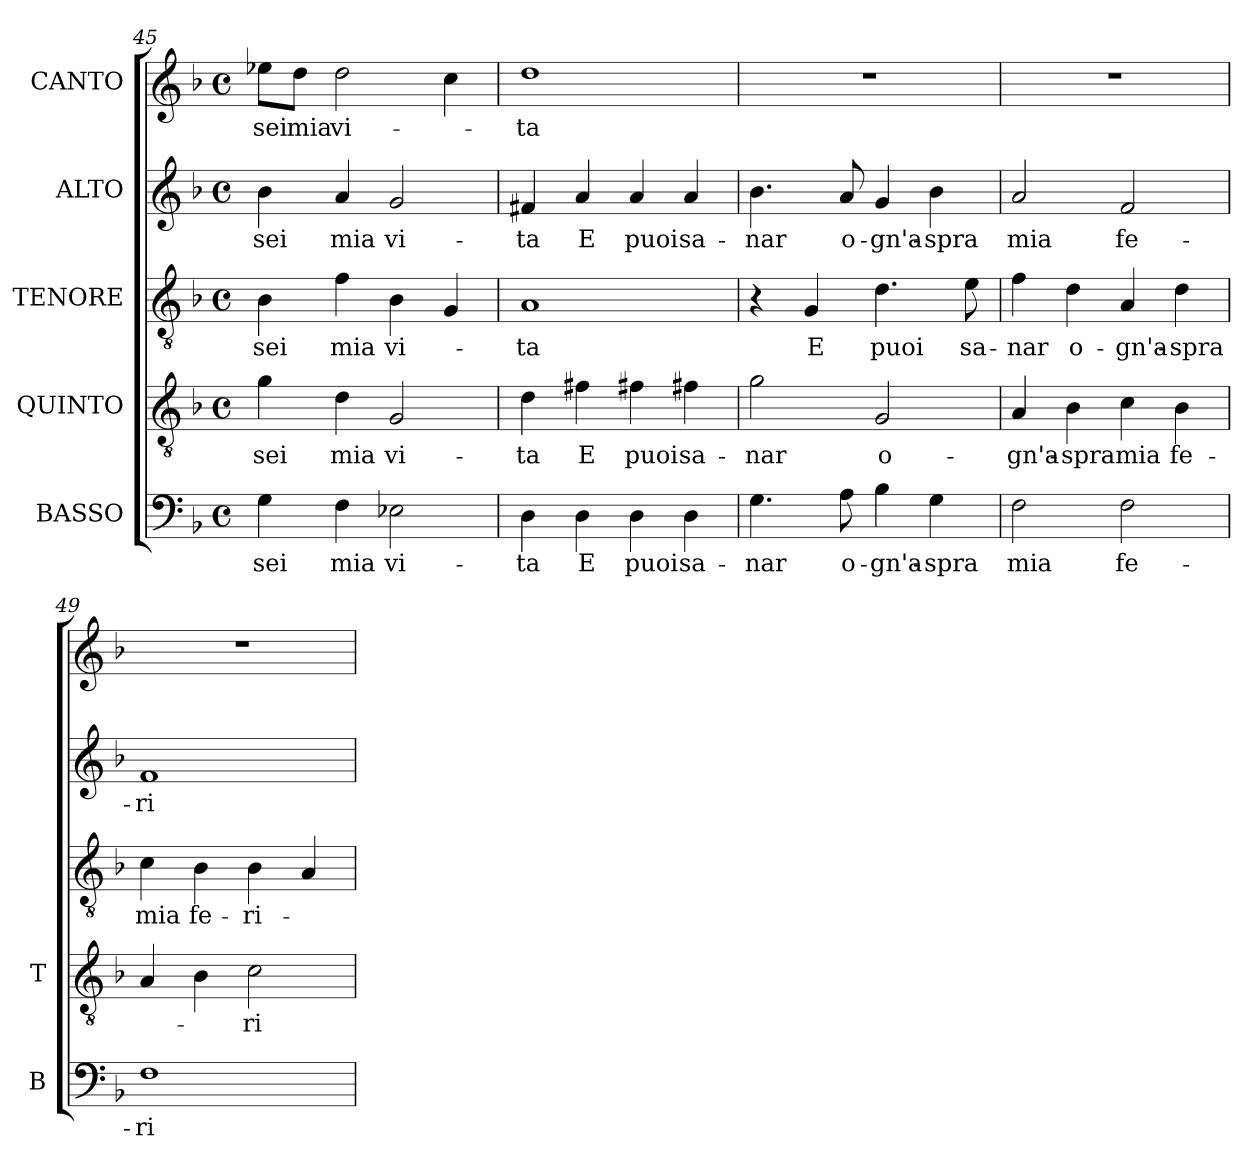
**kern	**text	**kern	**text	**kern	**text	**kern	**text	**kern	**text
*part5	*part5	*part4	*part4	*part3	*part3	*part2	*part2	*part1	*part1
*staff5	*staff5	*staff4	*staff4	*staff3	*staff3	*staff2	*staff2	*staff1	*staff1
*I"BASSO	*	*I"QUINTO	*	*I"TENORE	*	*I"ALTO	*	*I"CANTO	*
*I'B	*	*I'T	*	*	*	*	*	*	*
*clefF4	*	*clefGv2	*	*clefGv2	*	*clefG2	*	*clefG2	*
*	*	*ITrd7c12	*	*ITrd7c12	*	*	*	*	*
*k[b-]	*	*k[b-]	*	*k[b-]	*	*k[b-]	*	*k[b-]	*
*d:	*	*d:	*	*d:	*	*d:	*	*d:	*
*M4/4	*	*M4/4	*	*M4/4	*	*M4/4	*	*M4/4	*
*met(c)	*	*met(c)	*	*met(c)	*	*met(c)	*	*met(c)	*
=45	=45	=45	=45	=45	=45	=45	=45	=45	=45
!	!LO:LY:b:color=#000000	!	!	!	!	!	!	!	!
!	!	!	!LO:LY:b:color=#000000	!	!	!	!	!	!
!	!	!	!	!	!LO:LY:b:color=#000000	!	!	!	!
!	!	!	!	!	!	!	!LO:LY:b:color=#000000	!	!
!	!	!	!	!	!	!	!	!	!LO:LY:b:color=#000000
4Gi\	sei	4Gi\	sei	4BB-i\	sei	4b-i\	sei	8ee-Xi\L	sei
!	!	!	!	!	!	!	!	!	!LO:LY:b:color=#000000
.	.	.	.	.	.	.	.	8ddi\J	mia
!	!LO:LY:b:color=#000000	!	!	!	!	!	!	!	!
!	!	!	!LO:LY:b:color=#000000	!	!	!	!	!	!
!	!	!	!	!	!LO:LY:b:color=#000000	!	!	!	!
!	!	!	!	!	!	!	!LO:LY:b:color=#000000	!	!
!	!	!	!	!	!	!	!	!	!LO:LY:b:color=#000000
4Fi\	mia	4Di\	mia	4Fi\	mia	4ai/	mia	2ddi\	vi-
!	!LO:LY:b:color=#000000	!	!	!	!	!	!	!	!
!	!	!	!LO:LY:b:color=#000000	!	!	!	!	!	!
!	!	!	!	!	!LO:LY:b:color=#000000	!	!	!	!
!	!	!	!	!	!	!	!LO:LY:b:color=#000000	!	!
2E-Xi\	vi-	2GGi/	vi-	4BB-i\	vi-	2gi/	vi-	.	.
.	.	.	.	4GGi/	.	.	.	4cci\	.
!!LO:LB:g=z
=46	=46	=46	=46	=46	=46	=46	=46	=46	=46
!	!LO:LY:b:color=#000000	!	!	!	!	!	!	!	!
!	!	!	!LO:LY:b:color=#000000	!	!	!	!	!	!
!	!	!	!	!	!LO:LY:b:color=#000000	!	!	!	!
!	!	!	!	!	!	!	!LO:LY:b:color=#000000	!	!
!	!	!	!	!	!	!	!	!	!LO:LY:b:color=#000000
4Di\	-ta	4Di\	-ta	1AAi	-ta	4f#Xi/	-ta	1ddi	-ta
!	!LO:LY:b:color=#000000	!	!	!	!	!	!	!	!
!	!	!	!LO:LY:b:color=#000000	!	!	!	!	!	!
!	!	!	!	!	!	!	!LO:LY:b:color=#000000	!	!
4Di\	E	4F#Xi\	E	.	.	4ai/	E	.	.
!	!LO:LY:b:color=#000000	!	!	!	!	!	!	!	!
!	!	!	!LO:LY:b:color=#000000	!	!	!	!	!	!
!	!	!	!	!	!	!	!LO:LY:b:color=#000000	!	!
4Di\	puoi	4F#Xi\	puoi	.	.	4ai/	puoi	.	.
!	!LO:LY:b:color=#000000	!	!	!	!	!	!	!	!
!	!	!	!LO:LY:b:color=#000000	!	!	!	!	!	!
!	!	!	!	!	!	!	!LO:LY:b:color=#000000	!	!
4Di\	sa-	4F#Xi\	sa-	.	.	4ai/	sa-	.	.
=47	=47	=47	=47	=47	=47	=47	=47	=47	=47
!	!LO:LY:b:color=#000000	!	!	!	!	!	!	!	!
!	!	!	!LO:LY:b:color=#000000	!	!	!	!	!	!
!	!	!	!	!	!	!	!LO:LY:b:color=#000000	!	!
4.Gi\	-nar	2Gi\	-nar	4r	.	4.b-i\	-nar	1r	.
!	!	!	!	!	!LO:LY:b:color=#000000	!	!	!	!
.	.	.	.	4GGi/	E	.	.	.	.
!	!LO:LY:b:color=#000000	!	!	!	!	!	!	!	!
!	!	!	!	!	!	!	!LO:LY:b:color=#000000	!	!
8Ai\	o-	.	.	.	.	8ai/	o-	.	.
!	!LO:LY:b:color=#000000	!	!	!	!	!	!	!	!
!	!	!	!LO:LY:b:color=#000000	!	!	!	!	!	!
!	!	!	!	!	!LO:LY:b:color=#000000	!	!	!	!
!	!	!	!	!	!	!	!LO:LY:b:color=#000000	!	!
4B-i\	-gn'a-	2GGi/	o-	4.Di\	puoi	4gi/	-gn'a-	.	.
!	!LO:LY:b:color=#000000	!	!	!	!	!	!	!	!
!	!	!	!	!	!	!	!LO:LY:b:color=#000000	!	!
4Gi\	-spra	.	.	.	.	4b-i\	-spra	.	.
!	!	!	!	!	!LO:LY:b:color=#000000	!	!	!	!
.	.	.	.	8Ei\	sa-	.	.	.	.
=48	=48	=48	=48	=48	=48	=48	=48	=48	=48
!	!LO:LY:b:color=#000000	!	!	!	!	!	!	!	!
!	!	!	!LO:LY:b:color=#000000	!	!	!	!	!	!
!	!	!	!	!	!LO:LY:b:color=#000000	!	!	!	!
!	!	!	!	!	!	!	!LO:LY:b:color=#000000	!	!
2Fi\	mia	4AAi/	-gn'a-	4Fi\	-nar	2ai/	mia	1r	.
!	!	!	!LO:LY:b:color=#000000	!	!	!	!	!	!
!	!	!	!	!	!LO:LY:b:color=#000000	!	!	!	!
.	.	4BB-i\	-spra	4Di\	o-	.	.	.	.
!	!LO:LY:b:color=#000000	!	!	!	!	!	!	!	!
!	!	!	!LO:LY:b:color=#000000	!	!	!	!	!	!
!	!	!	!	!	!LO:LY:b:color=#000000	!	!	!	!
!	!	!	!	!	!	!	!LO:LY:b:color=#000000	!	!
2Fi\	fe-	4Ci\	mia	4AAi/	-gn'a-	2fi/	fe-	.	.
!	!	!	!LO:LY:b:color=#000000	!	!	!	!	!	!
!	!	!	!	!	!LO:LY:b:color=#000000	!	!	!	!
.	.	4BB-i\	fe-	4Di\	-spra	.	.	.	.
=49	=49	=49	=49	=49	=49	=49	=49	=49	=49
!	!LO:LY:b:color=#000000	!	!	!	!	!	!	!	!
!	!	!	!	!	!LO:LY:b:color=#000000	!	!	!	!
!	!	!	!	!	!	!	!LO:LY:b:color=#000000	!	!
1Fi	-ri-	4AAi/	.	4Ci\	mia	1fi	-ri-	1r	.
!	!	!	!	!	!LO:LY:b:color=#000000	!	!	!	!
.	.	4BB-i\	.	4BB-i\	fe-	.	.	.	.
!	!	!	!LO:LY:b:color=#000000	!	!	!	!	!	!
!	!	!	!	!	!LO:LY:b:color=#000000	!	!	!	!
.	.	2Ci\	-ri-	4BB-i\	-ri-	.	.	.	.
.	.	.	.	4AAi/	.	.	.	.	.
=	=	=	=	=	=	=	=	=	=
*-	*-	*-	*-	*-	*-	*-	*-	*-	*-
